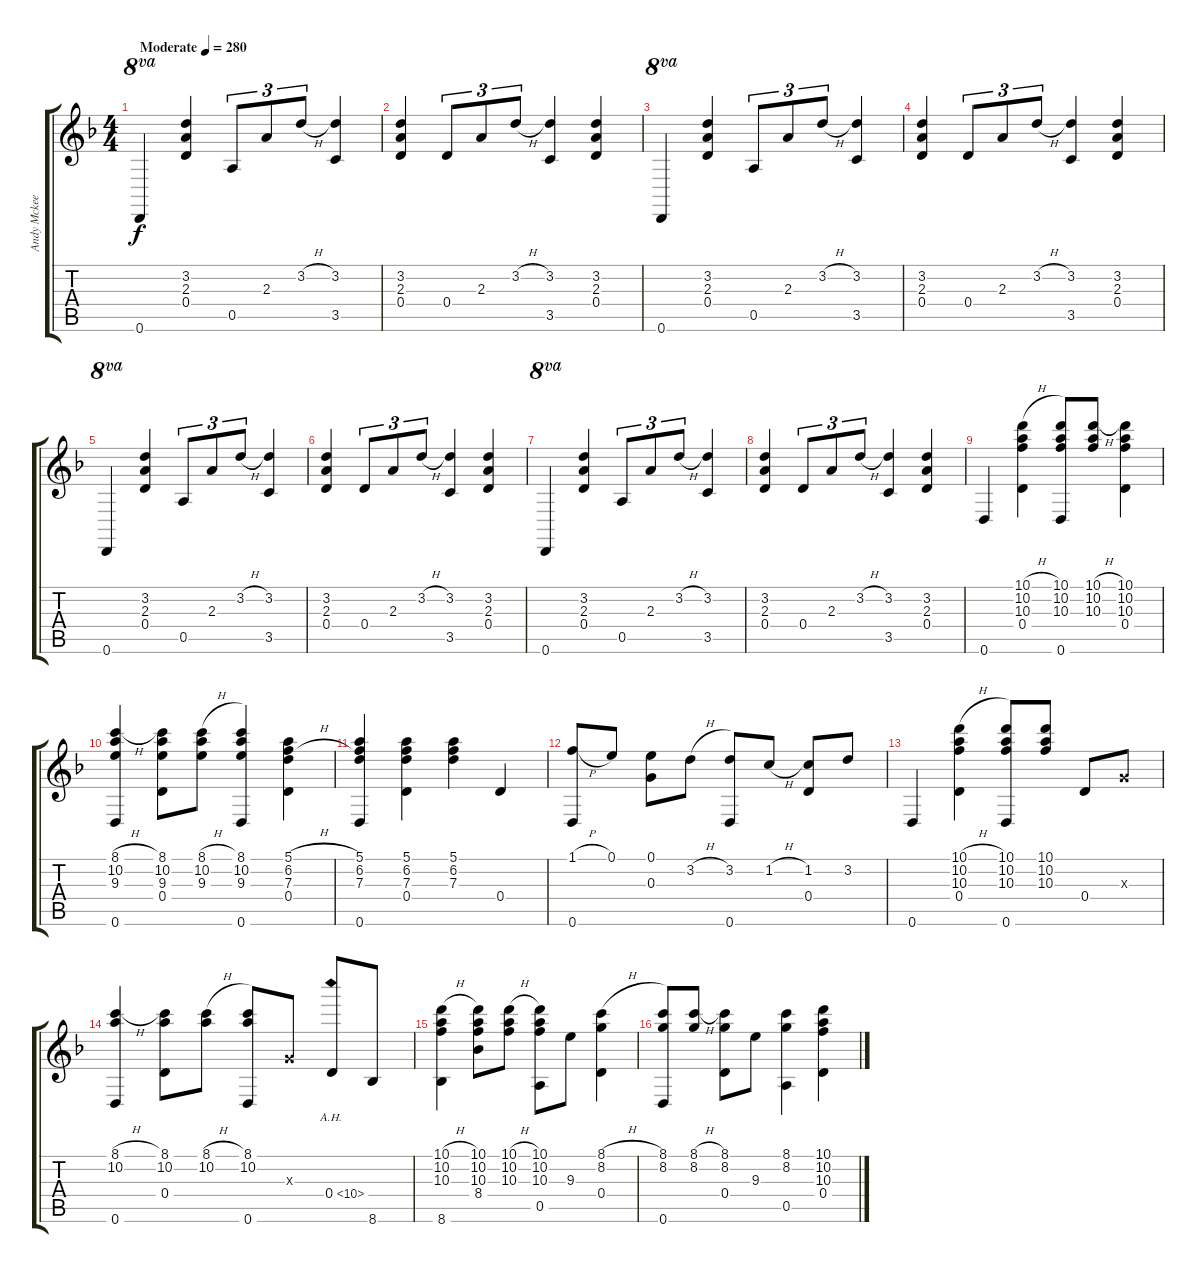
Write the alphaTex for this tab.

\track ("Andy Mckee" "Andy Mckee") {instrument acousticguitarsteel}
\staff {score tabs}
\tuning (E4 B3 G3 D3 A2 D2) {hide}
\ts (4 4)
\tempo (280 "Moderate")
\clef g2
\ks f
0.6.4{ot 8va dy f instrument acousticguitarsteel} (3.2 2.3 0.4).4 0.5.8{tu (3 2)} 2.3.8{tu (3 2)} 3.2{h}.8{tu (3 2)} (3.2 3.5).4 |
(3.2 2.3 0.4).4 0.4.8{tu (3 2)} 2.3.8{tu (3 2)} 3.2{h}.8{tu (3 2)} (3.2 3.5).4 (3.2 2.3 0.4).4 |
0.6.4{ot 8va} (3.2 2.3 0.4).4 0.5.8{tu (3 2)} 2.3.8{tu (3 2)} 3.2{h}.8{tu (3 2)} (3.2 3.5).4 |
(3.2 2.3 0.4).4 0.4.8{tu (3 2)} 2.3.8{tu (3 2)} 3.2{h}.8{tu (3 2)} (3.2 3.5).4 (3.2 2.3 0.4).4 |
0.6.4{ot 8va} (3.2 2.3 0.4).4 0.5.8{tu (3 2)} 2.3.8{tu (3 2)} 3.2{h}.8{tu (3 2)} (3.2 3.5).4 |
(3.2 2.3 0.4).4 0.4.8{tu (3 2)} 2.3.8{tu (3 2)} 3.2{h}.8{tu (3 2)} (3.2 3.5).4 (3.2 2.3 0.4).4 |
0.6.4{ot 8va} (3.2 2.3 0.4).4 0.5.8{tu (3 2)} 2.3.8{tu (3 2)} 3.2{h}.8{tu (3 2)} (3.2 3.5).4 |
(3.2 2.3 0.4).4 0.4.8{tu (3 2)} 2.3.8{tu (3 2)} 3.2{h}.8{tu (3 2)} (3.2 3.5).4 (3.2 2.3 0.4).4 |
0.6.4 (10.1{h} 10.2 10.3 0.4).4 (10.1 10.2 10.3 0.6).8 (10.1{h} 10.2 10.3).8 (10.1 10.2 10.3 0.4).4 |
(8.1{h} 10.2 9.3 0.6).4 (8.1 10.2 9.3 0.4).8 (8.1{h} 10.2 9.3).8 (8.1 10.2 9.3 0.6).4 (5.1{h} 6.2{h} 7.3 0.4).4 |
(5.1 6.2 7.3 0.6).4 (5.1 6.2 7.3 0.4).4 (5.1 6.2 7.3).4 0.4.4 |
(1.1{h} 0.6).8 0.1.8 (0.1 0.3).8 3.2{h}.8 (3.2 0.6).8 1.2{h}.8 (1.2 0.4).8 3.2.8 |
0.6.4 (10.1{h} 10.2 10.3 0.4).4 (10.1 10.2 10.3 0.6).8 (10.1 10.2 10.3).8 0.4.8 0.3{x}.8 |
(8.1{h} 10.2 0.6).4 (8.1 10.2 0.4).8 (8.1{h} 10.2).8 (8.1 10.2 0.6).8 0.3{x}.8 0.4{ah 10}.8 8.6.8 |
(10.1{h} 10.2 10.3 8.6).4 (10.1 10.2 10.3 8.4).8 (10.1{h} 10.2 10.3).8 (10.1 10.2 10.3 0.5).8 9.3.8 (8.1{h} 8.2 0.4).4 |
(8.1 8.2 0.6).8 (8.1{h} 8.2).8 (8.1 8.2 0.4).8 9.3.8 (8.1 8.2 0.5).4 (10.1 10.2 10.3 0.4).4
